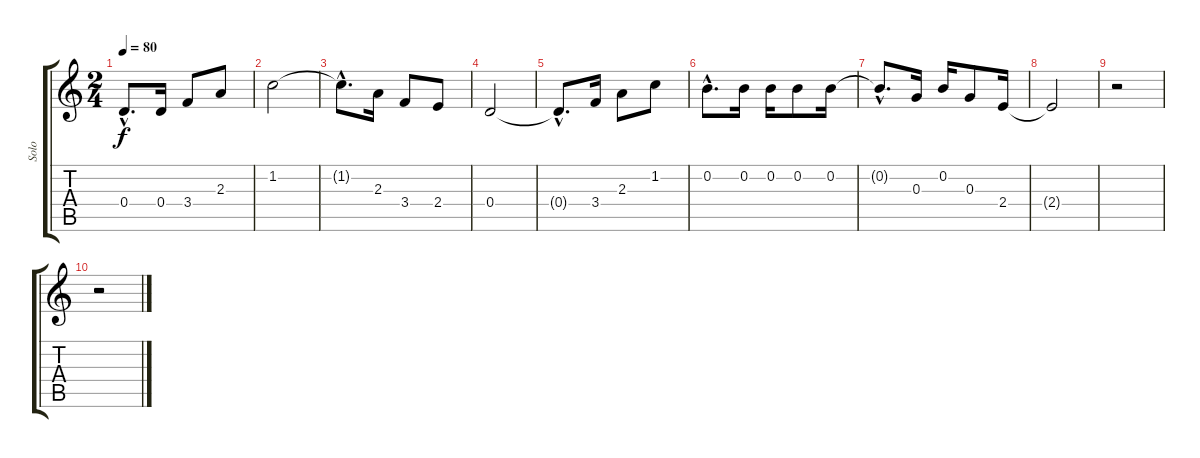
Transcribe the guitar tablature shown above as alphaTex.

\track ("Solo" "Solo") {instrument acousticguitarnylon}
\staff {score tabs}
\tuning (E4 B3 G3 D3 A2 E2) {hide}
\ts (2 4)
\tempo 80
\clef g2
\ks c
0.4{hac t}.8{d dy f} 0.4.16 3.4.8 2.3.8 |
1.2.2 |
1.2{hac t}.8{d} 2.3.16 3.4.8 2.4.8 |
0.4.2 |
0.4{hac t}.8{d} 3.4.16 2.3.8 1.2.8 |
0.2{hac}.8{d} 0.2.16 0.2.16 0.2.8 0.2.16 |
0.2{hac t}.8{d} 0.3.16 0.2.16 0.3.8 2.4.16 |
2.4{t}.2 |
r.2 |
r.2
